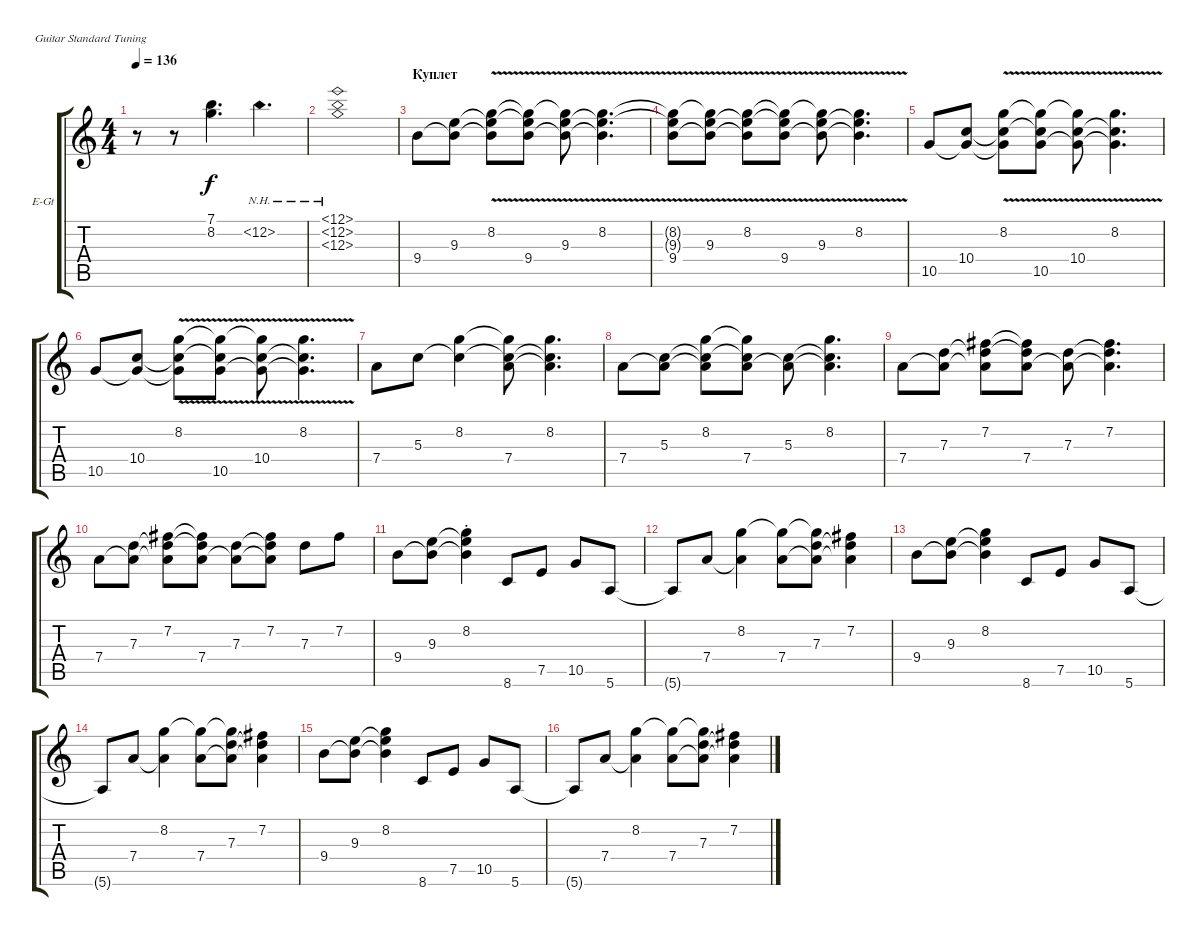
\defaultSystemsLayout 4
\bracketExtendMode groupsimilarinstruments
\firstSystemTrackNameOrientation horizontal
\otherSystemsTrackNameOrientation horizontal
\track ("Г. Каспарян " "E-Gt") {instrument electricguitarclean}
\staff {score tabs}
\tuning (E4 B3 G3 D3 A2 E2)
\ts (4 4)
\tempo 136
\clef g2
\ks c
r.8{dy f} r.8 (7.1 8.2).4{d} 12.2{nh}.4{d} |
(12.2{nh} 12.3{nh} 12.1{nh}).1 |
\section ("" "Куплет")
9.4.8 (9.3 9.4{t}).8 (8.2{v} 9.4{t} 9.3{t}).8 (9.4 9.3{t} 8.2{v t}).8 (9.3 9.4{t} 8.2{v t}).8 (8.2{v} 9.3{t} 9.4{t}).4{d} |
(9.4 8.2{v t} 9.3{t}).8 (9.3 9.4{t} 8.2{v t}).8 (8.2{v} 9.4{t} 9.3{t}).8 (9.4 9.3{t} 8.2{v t}).8 (9.3 9.4{t} 8.2{v t}).8 (8.2{v} 9.3{t} 9.4{t}).4{d} |
10.5.8 (10.4 10.5{t}).8 (8.2{v} 10.4{t} 10.5{t}).8 (10.5 8.2{v t} 10.4{t}).8 (10.4 10.5{t} 8.2{v t}).8 (8.2{v} 10.4{t} 10.5{t}).4{d} |
10.5.8 (10.4 10.5{t}).8 (8.2{v} 10.4{t} 10.5{t}).8 (10.5 8.2{v t} 10.4{t}).8 (10.4 10.5{t} 8.2{v t}).8 (8.2{v} 10.4{t} 10.5{t}).4{d} |
7.4.8 5.3.8 (8.2 5.3{t}).4 (7.4 5.3{t} 8.2{t}).8 (8.2 7.4{t} 5.3{t}).4{d} |
7.4.8 (5.3 7.4{t}).8 (8.2 5.3{t} 7.4{t}).8 (7.4 5.3{t} 8.2{t}).8 (5.3 7.4{t}).8 (8.2 7.4{t} 5.3{t}).4{d} |
7.4.8 (7.3 7.4{t}).8 (7.2 7.3{t} 7.4{t}).8 (7.4 7.3{t} 7.2{t}).8 (7.3 7.4{t}).8 (7.2 7.4{t} 7.3{t}).4{d} |
7.4.8 (7.3 7.4{t}).8 (7.2 7.3{t} 7.4{t}).8 (7.4 7.3{t} 7.2{t}).8 (7.3 7.4{t}).8 (7.2 7.4{t} 7.3{t}).8 7.3.8 7.2.8 |
9.4.8 (9.3 9.4{t}).8 (8.2{st} 9.4{t} 9.3{t}).4 8.6.8 7.5.8 10.5.8 5.6.8 |
5.6{t}.8 7.4.8 (8.2 7.4{t}).4 (7.4 8.2{t}).8 (7.3 8.2{t} 7.4{t}).8 (7.2 7.3{t} 7.4{t}).4 |
9.4.8 (9.3 9.4{t}).8 (8.2 9.4{t} 9.3{t}).4 8.6.8 7.5.8 10.5.8 5.6.8 |
5.6{t}.8 7.4.8 (8.2 7.4{t}).4 (7.4 8.2{t}).8 (7.3 8.2{t} 7.4{t}).8 (7.2 7.3{t} 7.4{t}).4 |
9.4.8 (9.3 9.4{t}).8 (8.2 9.4{t} 9.3{t}).4 8.6.8 7.5.8 10.5.8 5.6.8 |
5.6{t}.8 7.4.8 (8.2 7.4{t}).4 (7.4 8.2{t}).8 (7.3 8.2{t} 7.4{t}).8 (7.2 7.3{t} 7.4{t}).4
